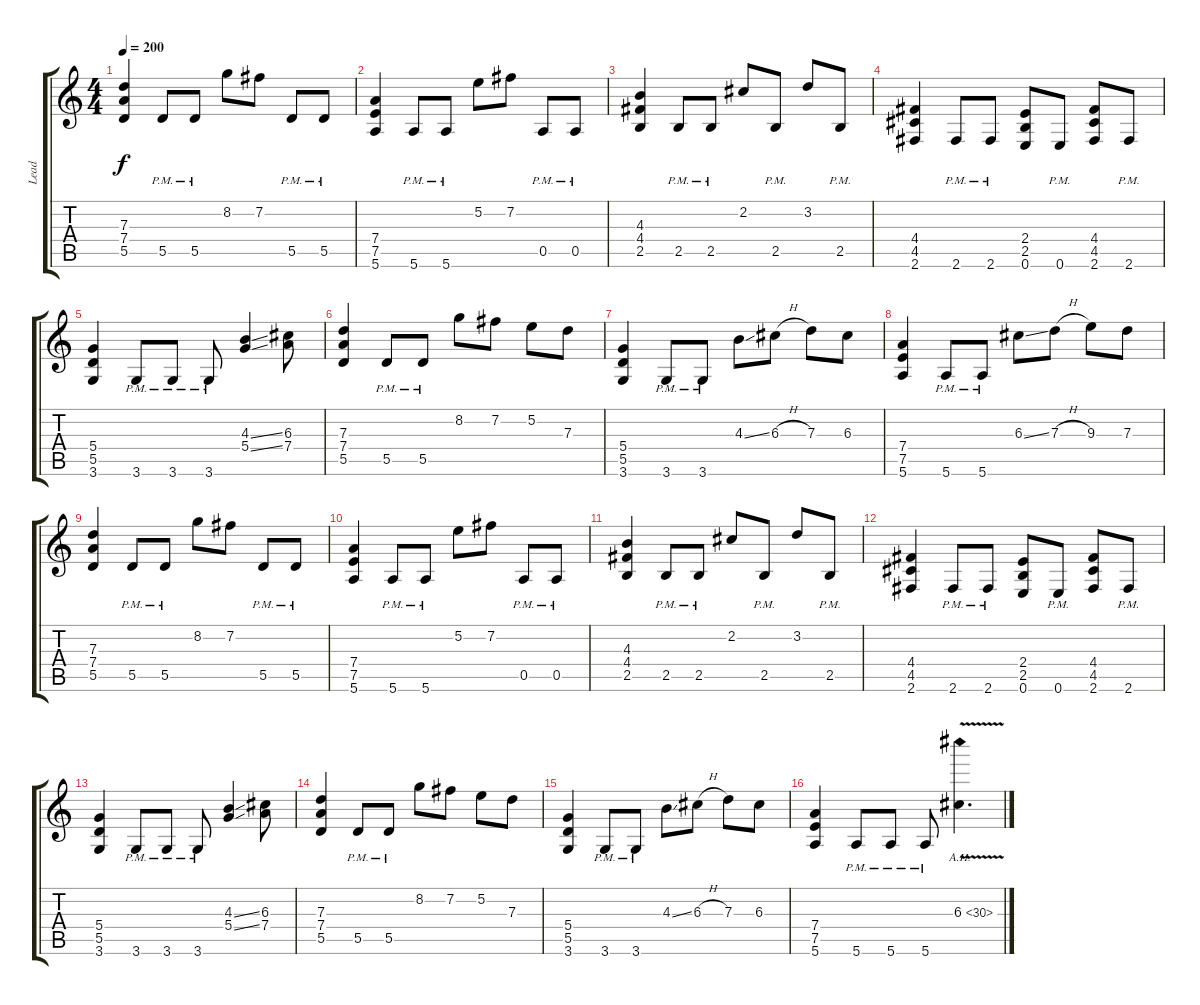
\track ("Lead" "Lead") {instrument distortionguitar}
\staff {score tabs}
\tuning (E4 B3 G3 D3 A2 E2) {hide}
\ts (4 4)
\tempo 200
\clef g2
\ks c
(7.3 7.4 5.5).4{dy f} 5.5{pm}.8 5.5{pm}.8 8.2.8 7.2.8 5.5{pm}.8 5.5{pm}.8 |
(7.4 7.5 5.6).4 5.6{pm}.8 5.6{pm}.8 5.2.8 7.2.8 0.5{pm}.8 0.5{pm}.8 |
(4.3 4.4 2.5).4 2.5{pm}.8 2.5{pm}.8 2.2.8 2.5{pm}.8 3.2.8 2.5{pm}.8 |
(4.4 4.5 2.6).4 2.6{pm}.8 2.6{pm}.8 (2.4 2.5 0.6).8 0.6{pm}.8 (4.4 4.5 2.6).8 2.6{pm}.8 |
(5.4 5.5 3.6).4 3.6{pm}.8 3.6{pm}.8 3.6{pm}.8 (4.3{ss} 5.4{ss}).4 (6.3 7.4).8 |
(7.3 7.4 5.5).4 5.5{pm}.8 5.5{pm}.8 8.2.8 7.2.8 5.2.8 7.3.8 |
(5.4 5.5 3.6).4 3.6{pm}.8 3.6{pm}.8 4.3{ss}.8 6.3{h}.8 7.3.8 6.3.8 |
(7.4 7.5 5.6).4 5.6{pm}.8 5.6{pm}.8 6.3{ss}.8 7.3{h}.8 9.3.8 7.3.8 |
(7.3 7.4 5.5).4 5.5{pm}.8 5.5{pm}.8 8.2.8 7.2.8 5.5{pm}.8 5.5{pm}.8 |
(7.4 7.5 5.6).4 5.6{pm}.8 5.6{pm}.8 5.2.8 7.2.8 0.5{pm}.8 0.5{pm}.8 |
(4.3 4.4 2.5).4 2.5{pm}.8 2.5{pm}.8 2.2.8 2.5{pm}.8 3.2.8 2.5{pm}.8 |
(4.4 4.5 2.6).4 2.6{pm}.8 2.6{pm}.8 (2.4 2.5 0.6).8 0.6{pm}.8 (4.4 4.5 2.6).8 2.6{pm}.8 |
(5.4 5.5 3.6).4 3.6{pm}.8 3.6{pm}.8 3.6{pm}.8 (4.3{ss} 5.4{ss}).4 (6.3 7.4).8 |
(7.3 7.4 5.5).4 5.5{pm}.8 5.5{pm}.8 8.2.8 7.2.8 5.2.8 7.3.8 |
(5.4 5.5 3.6).4 3.6{pm}.8 3.6{pm}.8 4.3{ss}.8 6.3{h}.8 7.3.8 6.3.8 |
(7.4 7.5 5.6).4 5.6{pm}.8 5.6{pm}.8 5.6{pm}.8 6.3{ah 24 v}.4{d}
